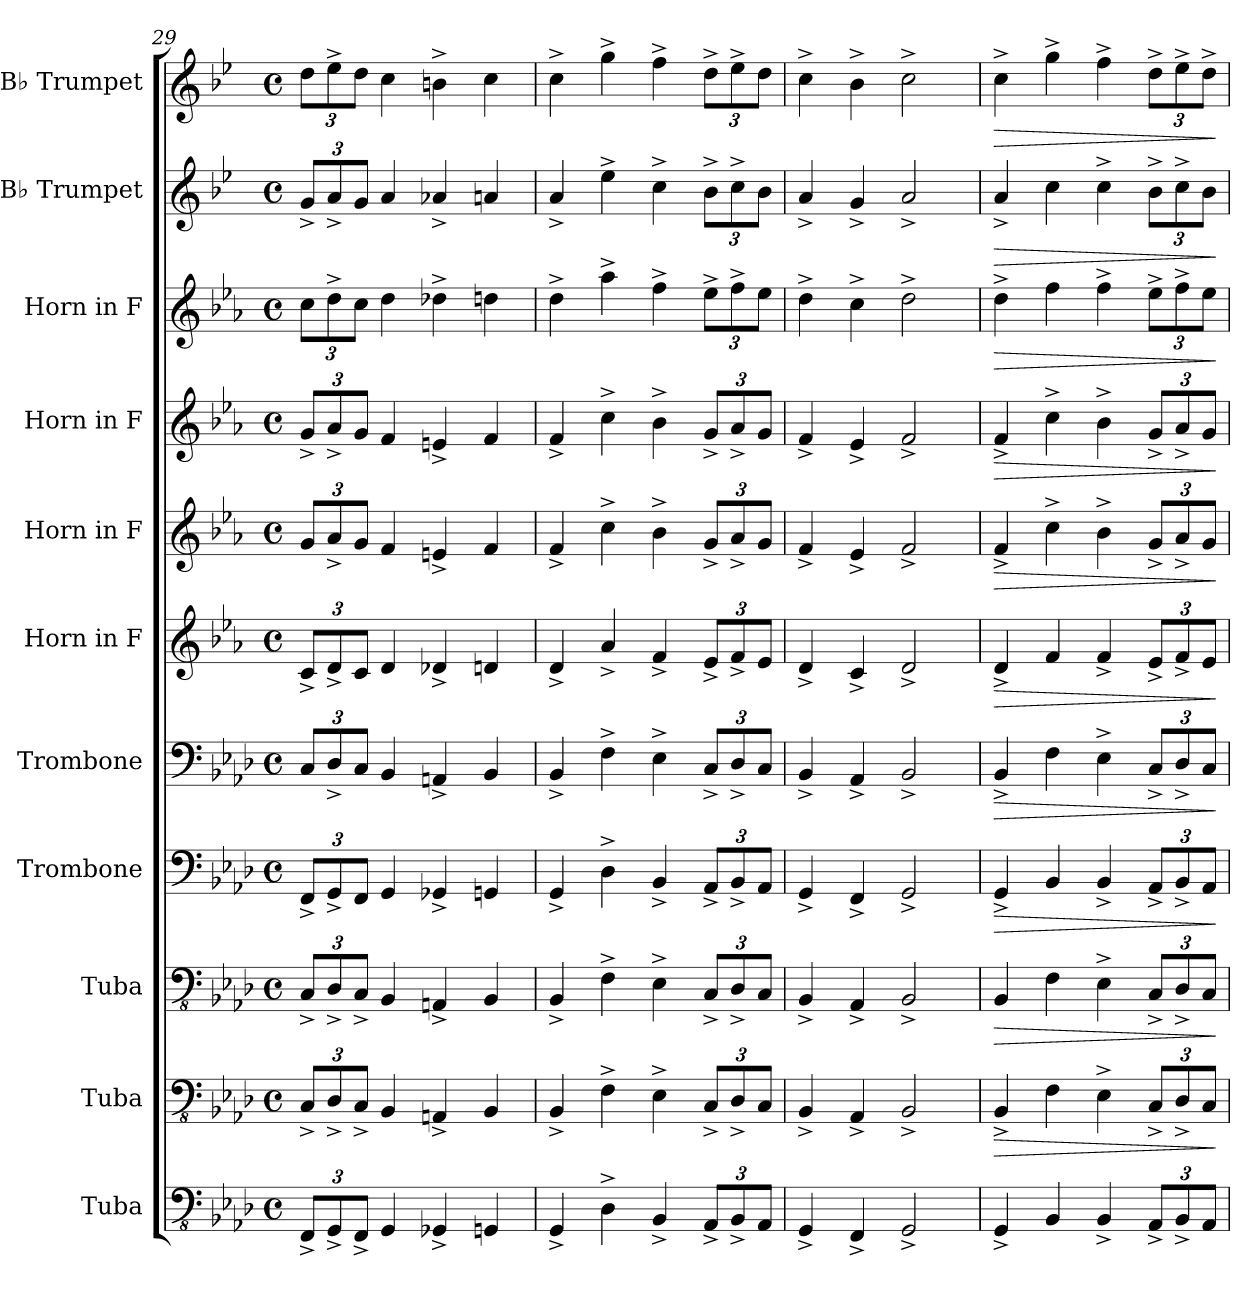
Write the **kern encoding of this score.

**kern	**kern	**dynam	**kern	**dynam	**kern	**dynam	**kern	**dynam	**kern	**dynam	**kern	**dynam	**kern	**dynam	**kern	**dynam	**kern	**dynam	**kern	**dynam
*part11	*part10	*part10	*part9	*part9	*part8	*part8	*part7	*part7	*part6	*part6	*part5	*part5	*part4	*part4	*part3	*part3	*part2	*part2	*part1	*part1
*staff11	*staff10	*staff10	*staff9	*staff9	*staff8	*staff8	*staff7	*staff7	*staff6	*staff6	*staff5	*staff5	*staff4	*staff4	*staff3	*staff3	*staff2	*staff2	*staff1	*staff1
*I"Tuba	*I"Tuba	*	*I"Tuba	*	*I"Trombone	*	*I"Trombone	*	*I"Horn in F	*	*I"Horn in F	*	*I"Horn in F	*	*I"Horn in F	*	*I"B♭ Trumpet	*	*I"B♭ Trumpet	*
*I'Tba.	*I'Tba.	*	*I'Tba.	*	*I'Tbn.	*	*I'Tbn.	*	*	*	*	*	*	*	*	*	*I'B♭ Tpt.	*	*I'B♭ Tpt.	*
*clefFv4	*clefFv4	*	*clefFv4	*	*clefF4	*	*clefF4	*	*clefG2	*	*clefG2	*	*clefG2	*	*clefG2	*	*clefG2	*	*clefG2	*
*	*	*	*	*	*	*	*	*	*ITrd4c7	*	*ITrd4c7	*	*ITrd4c7	*	*ITrd4c7	*	*ITrd1c2	*	*ITrd1c2	*
*k[b-e-a-d-]	*k[b-e-a-d-]	*	*k[b-e-a-d-]	*	*k[b-e-a-d-]	*	*k[b-e-a-d-]	*	*k[b-e-a-d-]	*	*k[b-e-a-d-]	*	*k[b-e-a-d-]	*	*k[b-e-a-d-]	*	*k[b-e-a-d-]	*	*k[b-e-a-d-]	*
*M4/4	*M4/4	*	*M4/4	*	*M4/4	*	*M4/4	*	*M4/4	*	*M4/4	*	*M4/4	*	*M4/4	*	*M4/4	*	*M4/4	*
*met(c)	*met(c)	*	*met(c)	*	*met(c)	*	*met(c)	*	*met(c)	*	*met(c)	*	*met(c)	*	*met(c)	*	*met(c)	*	*met(c)	*
*Xbrackettup	*Xbrackettup	*	*Xbrackettup	*	*Xbrackettup	*	*Xbrackettup	*	*Xbrackettup	*	*Xbrackettup	*	*Xbrackettup	*	*Xbrackettup	*	*Xbrackettup	*	*Xbrackettup	*
=29	=29	=29	=29	=29	=29	=29	=29	=29	=29	=29	=29	=29	=29	=29	=29	=29	=29	=29	=29	=29
12FFF^/L	12CC^/L	.	12CC^/L	.	12FF^/L	.	12C/L	.	12F^/L	.	12c/L	.	12c^/L	.	12f\L	.	12f^/L	.	12cc\L	.
12GGG^/	12DD-^/	.	12DD-^/	.	12GG^/	.	12D-^/	.	12G^/	.	12d-^/	.	12d-^/	.	12g^\	.	12g^/	.	12dd-^\	.
12FFF^/J	12CC^/J	.	12CC^/J	.	12FF/J	.	12C/J	.	12F/J	.	12c/J	.	12c/J	.	12f\J	.	12f/J	.	12cc\J	.
4GGG/	4BBB-/	.	4BBB-/	.	4GG/	.	4BB-/	.	4G/	.	4B-/	.	4B-/	.	4g\	.	4g/	.	4b-\	.
4GGG-X^/	4AAAn^/	.	4AAAn^/	.	4GG-X^/	.	4AAn^/	.	4G-X^/	.	4An^/	.	4An^/	.	4g-X^\	.	4g-X^/	.	4an^\	.
4GGGn/	4BBB-/	.	4BBB-/	.	4GGn/	.	4BB-/	.	4Gn/	.	4B-/	.	4B-/	.	4gn\	.	4gn/	.	4b-\	.
=30	=30	=30	=30	=30	=30	=30	=30	=30	=30	=30	=30	=30	=30	=30	=30	=30	=30	=30	=30	=30
4GGG^/	4BBB-^/	.	4BBB-^/	.	4GG^/	.	4BB-^/	.	4G^/	.	4B-^/	.	4B-^/	.	4g^\	.	4g^/	.	4b-^\	.
4DD-^\	4FF^\	.	4FF^\	.	4D-^\	.	4F^\	.	4d-^/	.	4f^\	.	4f^\	.	4dd-^\	.	4dd-^\	.	4ff^\	.
4BBB-^/	4EE-^\	.	4EE-^\	.	4BB-^/	.	4E-^\	.	4B-^/	.	4e-^\	.	4e-^\	.	4b-^\	.	4b-^\	.	4ee-^\	.
12AAA-^/L	12CC^/L	.	12CC^/L	.	12AA-^/L	.	12C^/L	.	12A-^/L	.	12c^/L	.	12c^/L	.	12a-^\L	.	12a-^\L	.	12cc^\L	.
12BBB-^/	12DD-^/	.	12DD-^/	.	12BB-^/	.	12D-^/	.	12B-^/	.	12d-^/	.	12d-^/	.	12b-^\	.	12b-^\	.	12dd-^\	.
12AAA-/J	12CC/J	.	12CC/J	.	12AA-/J	.	12C/J	.	12A-/J	.	12c/J	.	12c/J	.	12a-\J	.	12a-\J	.	12cc\J	.
=31	=31	=31	=31	=31	=31	=31	=31	=31	=31	=31	=31	=31	=31	=31	=31	=31	=31	=31	=31	=31
4GGG^/	4BBB-^/	.	4BBB-^/	.	4GG^/	.	4BB-^/	.	4G^/	.	4B-^/	.	4B-^/	.	4g^\	.	4g^/	.	4b-^\	.
4FFF^/	4AAA-^/	.	4AAA-^/	.	4FF^/	.	4AA-^/	.	4F^/	.	4A-^/	.	4A-^/	.	4f^\	.	4f^/	.	4a-^\	.
2GGG^/	2BBB-^/	.	2BBB-^/	.	2GG^/	.	2BB-^/	.	2G^/	.	2B-^/	.	2B-^/	.	2g^\	.	2g^/	.	2b-^\	.
!!LO:PB:g=z
=32	=32	=32	=32	=32	=32	=32	=32	=32	=32	=32	=32	=32	=32	=32	=32	=32	=32	=32	=32	=32
!!LO:REH:place=s1:a:B:fs=14:t=E
*	*	*	*	*	*	*	*	*	*	*	*	*	*	*	*	*	*	*	*MM66	*
!	!	!LO:HP:b	!	!LO:HP:b	!	!LO:HP:b	!	!LO:HP:b	!	!LO:HP:b	!	!LO:HP:b	!	!LO:HP:b	!	!LO:HP:b	!	!LO:HP:b	!	!LO:HP:b
4GGG^/	4BBB-^/	>	4BBB-/	>	4GG^/	>	4BB-^/	>	4G^/	>	4B-^/	>	4B-^/	>	4g^\	>	4g^/	>	4b-^\	>
4BBB-/	4FF\	.	4FF\	.	4BB-/	.	4F\	.	4B-/	.	4f^\	.	4f^\	.	4b-\	.	4b-\	.	4ff^\	.
4BBB-^/	4EE-^\	.	4EE-^\	.	4BB-^/	.	4E-^\	.	4B-^/	.	4e-^\	.	4e-^\	.	4b-^\	.	4b-^\	.	4ee-^\	.
12AAA-^/L	12CC^/L	.	12CC^/L	.	12AA-^/L	.	12C^/L	.	12A-^/L	.	12c^/L	.	12c^/L	.	12a-^\L	.	12a-^\L	.	12cc^\L	.
12BBB-^/	12DD-^/	.	12DD-^/	.	12BB-^/	.	12D-^/	.	12B-^/	.	12d-^/	.	12d-^/	.	12b-^\	.	12b-^\	.	12dd-^\	.
12AAA-/J	12CC/J	.	12CC/J	.	12AA-/J	.	12C/J	.	12A-/J	.	12c/J	.	12c/J	.	12a-\J	.	12a-\J	.	12cc^\J	.
.	.	]	.	]	.	]	.	]	.	]	.	]	.	]	.	]	.	]	.	]
=	=	=	=	=	=	=	=	=	=	=	=	=	=	=	=	=	=	=	=	=
*-	*-	*-	*-	*-	*-	*-	*-	*-	*-	*-	*-	*-	*-	*-	*-	*-	*-	*-	*-	*-
